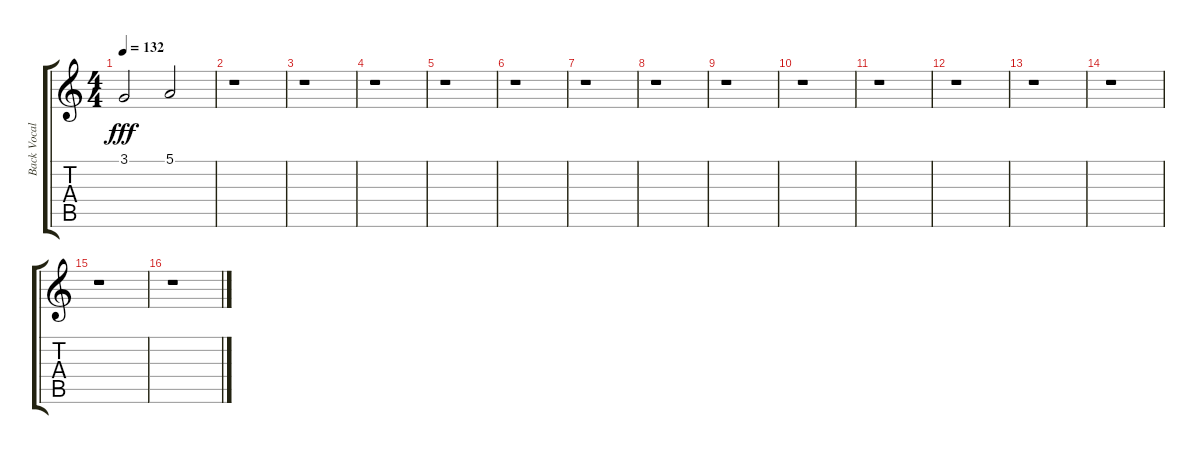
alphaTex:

\track ("Back Vocals 1" "Back Vocal") {instrument lead6voice}
\staff {score tabs}
\tuning (E4 B3 G3 D3 A2 E2) {hide}
\ts (4 4)
\tempo 132
\clef g2
\ks c
3.1.2{dy fff} 5.1.2 |
r.1 |
r.1 |
r.1 |
r.1 |
r.1 |
r.1 |
r.1 |
r.1 |
r.1 |
r.1 |
r.1 |
r.1 |
r.1 |
r.1 |
r.1
